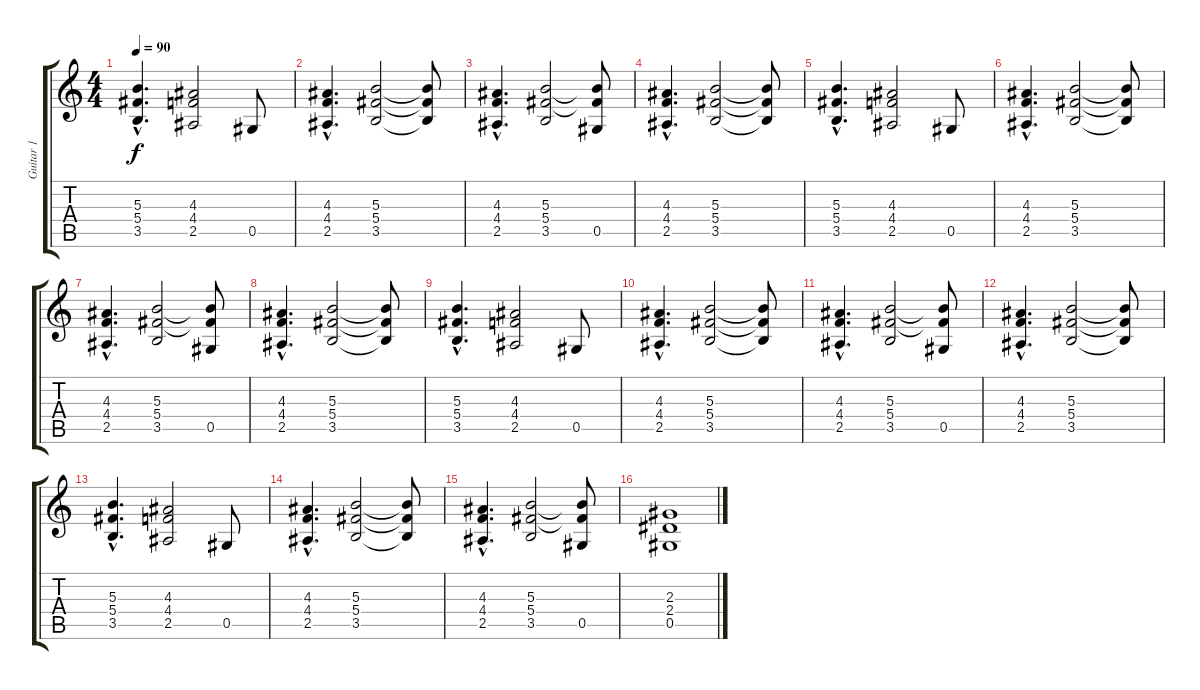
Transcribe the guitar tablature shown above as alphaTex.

\track ("Guitar 1" "Guitar 1") {instrument electricguitarclean}
\staff {score tabs}
\tuning (Eb4 Bb3 Gb3 Db3 Ab2 Eb2) {hide}
\ts (4 4)
\tempo 90
\clef g2
\ks c
(5.3{hac} 5.4{hac} 3.5{hac}).4{d dy f} (4.3 4.4 2.5).2 0.5.8 |
(4.3{hac} 4.4{hac} 2.5{hac}).4{d} (5.3 5.4 3.5).2 (5.3{t} 5.4{t} 3.5{t}).8 |
(4.3{hac} 4.4{hac} 2.5{hac}).4{d} (5.3 5.4 3.5).2 (5.3{t} 5.4{t} 0.5).8 |
(4.3{hac} 4.4{hac} 2.5{hac}).4{d} (5.3 5.4 3.5).2 (5.3{t} 5.4{t} 3.5{t}).8 |
(5.3{hac} 5.4{hac} 3.5{hac}).4{d} (4.3 4.4 2.5).2 0.5.8 |
(4.3{hac} 4.4{hac} 2.5{hac}).4{d} (5.3 5.4 3.5).2 (5.3{t} 5.4{t} 3.5{t}).8 |
(4.3{hac} 4.4{hac} 2.5{hac}).4{d} (5.3 5.4 3.5).2 (5.3{t} 5.4{t} 0.5).8 |
(4.3{hac} 4.4{hac} 2.5{hac}).4{d} (5.3 5.4 3.5).2 (5.3{t} 5.4{t} 3.5{t}).8 |
(5.3{hac} 5.4{hac} 3.5{hac}).4{d} (4.3 4.4 2.5).2 0.5.8 |
(4.3{hac} 4.4{hac} 2.5{hac}).4{d} (5.3 5.4 3.5).2 (5.3{t} 5.4{t} 3.5{t}).8 |
(4.3{hac} 4.4{hac} 2.5{hac}).4{d} (5.3 5.4 3.5).2 (5.3{t} 5.4{t} 0.5).8 |
(4.3{hac} 4.4{hac} 2.5{hac}).4{d} (5.3 5.4 3.5).2 (5.3{t} 5.4{t} 3.5{t}).8 |
(5.3{hac} 5.4{hac} 3.5{hac}).4{d} (4.3 4.4 2.5).2 0.5.8 |
(4.3{hac} 4.4{hac} 2.5{hac}).4{d} (5.3 5.4 3.5).2 (5.3{t} 5.4{t} 3.5{t}).8 |
(4.3{hac} 4.4{hac} 2.5{hac}).4{d} (5.3 5.4 3.5).2 (5.3{t} 5.4{t} 0.5).8 |
(2.3 2.4 0.5).1
